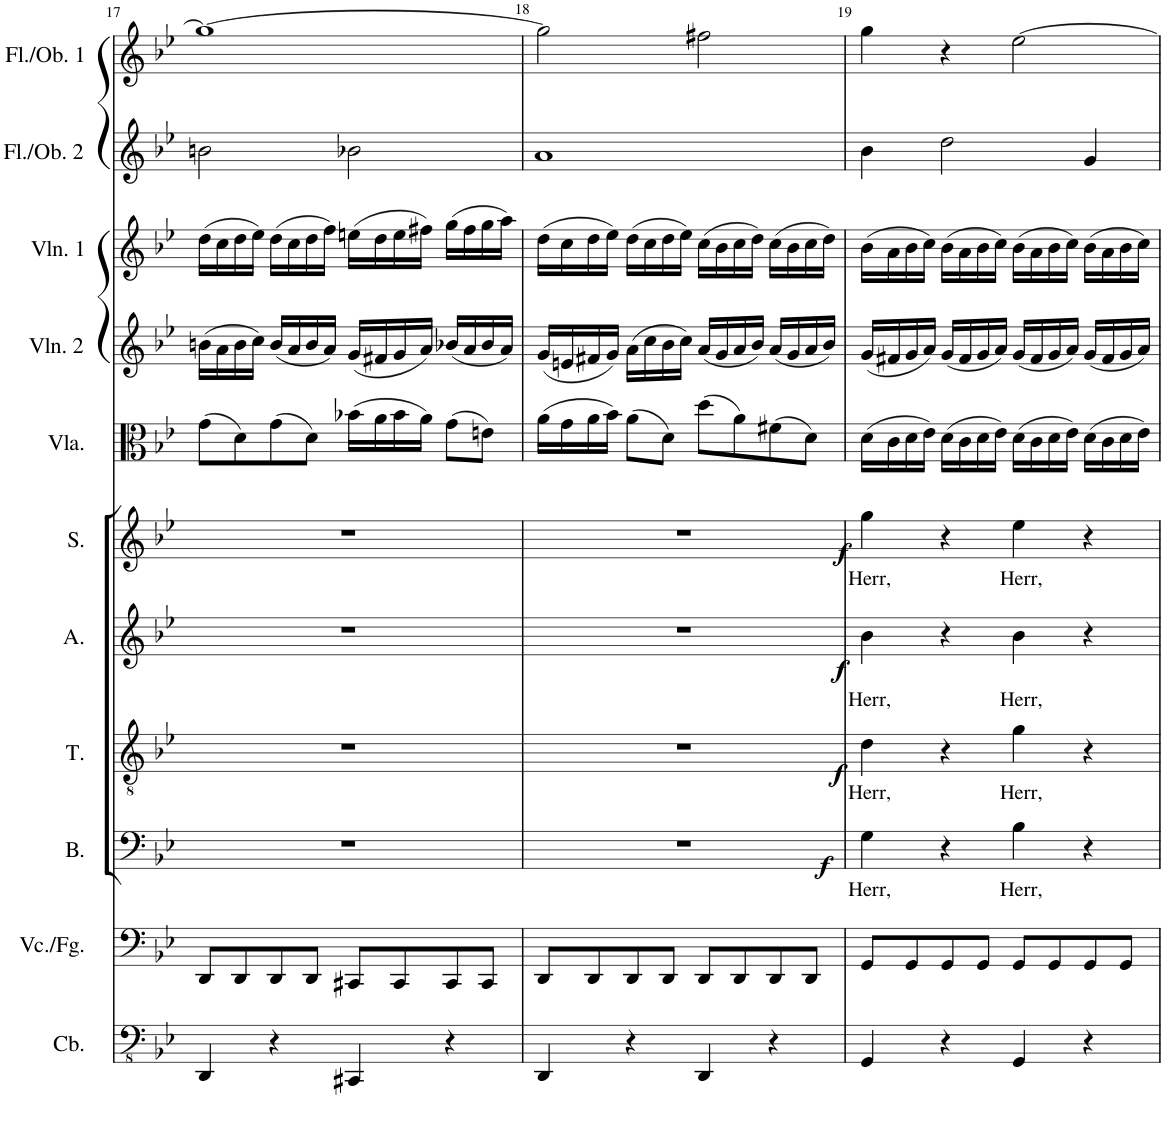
**kern	**kern	**kern	**text	**dynam	**kern	**text	**dynam	**kern	**text	**dynam	**kern	**text	**dynam	**kern	**kern	**kern	**kern	**kern
*part11	*part10	*part9	*part9	*part9	*part8	*part8	*part8	*part7	*part7	*part7	*part6	*part6	*part6	*part5	*part4	*part3	*part2	*part1
*staff11	*staff10	*staff9	*staff9	*staff9	*staff8	*staff8	*staff8	*staff7	*staff7	*staff7	*staff6	*staff6	*staff6	*staff5	*staff4	*staff3	*staff2	*staff1
*I"Contrabass	*I"Vcl./Fagotto	*I"Bass	*	*	*I"Tenor	*	*	*I"Alto	*	*	*I"Soprano	*	*	*I"Viola	*I"Violin 2	*I"Violin 1	*I"Fl./Ob. 2	*I"Fl./Ob. 1
*I'Cb.	*I'Vc./Fg.	*I'B.	*	*	*I'T.	*	*	*I'A.	*	*	*I'S.	*	*	*I'Vla.	*I'Vln. 2	*I'Vln. 1	*I'Fl./Ob. 2	*I'Fl./Ob. 1
!!LO:PB:g=z
*clefFv4	*clefF4	*clefF4	*	*	*clefGv2	*	*	*clefG2	*	*	*clefG2	*	*	*clefC3	*clefG2	*clefG2	*clefG2	*clefG2
*Trd7c12	*	*	*	*	*	*	*	*	*	*	*	*	*	*	*	*	*	*
*k[b-e-]	*k[b-e-]	*k[b-e-]	*	*	*k[b-e-]	*	*	*k[b-e-]	*	*	*k[b-e-]	*	*	*k[b-e-]	*k[b-e-]	*k[b-e-]	*k[b-e-]	*k[b-e-]
*M4/4	*M4/4	*M4/4	*	*	*M4/4	*	*	*M4/4	*	*	*M4/4	*	*	*M4/4	*M4/4	*M4/4	*M4/4	*M4/4
=17	=17	=17	=17	=17	=17	=17	=17	=17	=17	=17	=17	=17	=17	=17	=17	=17	=17	=17
4DDD/	8DD/L	1r	.	.	1r	.	.	1r	.	.	1r	.	.	(8g\L	(16bn\LL	(16dd\LL	2bn\	1gg_
.	.	.	.	.	.	.	.	.	.	.	.	.	.	.	16a\	16cc\	.	.
.	8DD/	.	.	.	.	.	.	.	.	.	.	.	.	8d\)	16b\	16dd\	.	.
.	.	.	.	.	.	.	.	.	.	.	.	.	.	.	16cc\JJ)	16ee-\JJ)	.	.
4r	8DD/	.	.	.	.	.	.	.	.	.	.	.	.	(8g\	(16b/LL	(16dd\LL	.	.
.	.	.	.	.	.	.	.	.	.	.	.	.	.	.	16a/	16cc\	.	.
.	8DD/J	.	.	.	.	.	.	.	.	.	.	.	.	8d\J)	16b/	16dd\	.	.
.	.	.	.	.	.	.	.	.	.	.	.	.	.	.	16a/JJ)	16ff\JJ)	.	.
4CCC#X/	8CC#X/L	.	.	.	.	.	.	.	.	.	.	.	.	(16b-X\LL	(16g/LL	(16een\LL	2b-X\	.
.	.	.	.	.	.	.	.	.	.	.	.	.	.	16a\	16f#X/	16dd\	.	.
.	8CC#/	.	.	.	.	.	.	.	.	.	.	.	.	16b-\	16g/	16ee\	.	.
.	.	.	.	.	.	.	.	.	.	.	.	.	.	16a\JJ)	16a/JJ)	16ff#X\JJ)	.	.
4r	8CC#/	.	.	.	.	.	.	.	.	.	.	.	.	(8g\L	(16b-X/LL	(16gg\LL	.	.
.	.	.	.	.	.	.	.	.	.	.	.	.	.	.	16a/	16ff#\	.	.
.	8CC#/J	.	.	.	.	.	.	.	.	.	.	.	.	8en\J)	16b-/	16gg\	.	.
.	.	.	.	.	.	.	.	.	.	.	.	.	.	.	16a/JJ)	16aa\JJ)	.	.
=18	=18	=18	=18	=18	=18	=18	=18	=18	=18	=18	=18	=18	=18	=18	=18	=18	=18	=18
4DDD/	8DD/L	1r	.	.	1r	.	.	1r	.	.	1r	.	.	(16a\LL	(16g/LL	(16dd\LL	1a	2gg\]
.	.	.	.	.	.	.	.	.	.	.	.	.	.	16g\	16en/	16cc\	.	.
.	8DD/	.	.	.	.	.	.	.	.	.	.	.	.	16a\	16f#X/	16dd\	.	.
.	.	.	.	.	.	.	.	.	.	.	.	.	.	16b-\JJ)	16g/JJ)	16ee-\JJ)	.	.
4r	8DD/	.	.	.	.	.	.	.	.	.	.	.	.	(8a\L	(16a\LL	(16dd\LL	.	.
.	.	.	.	.	.	.	.	.	.	.	.	.	.	.	16cc\	16cc\	.	.
.	8DD/J	.	.	.	.	.	.	.	.	.	.	.	.	8d\J)	16b-\	16dd\	.	.
.	.	.	.	.	.	.	.	.	.	.	.	.	.	.	16cc\JJ)	16ee-\JJ)	.	.
4DDD/	8DD/L	.	.	.	.	.	.	.	.	.	.	.	.	(8dd\L	(16a/LL	(16cc\LL	.	2ff#X\
.	.	.	.	.	.	.	.	.	.	.	.	.	.	.	16g/	16b-\	.	.
.	8DD/	.	.	.	.	.	.	.	.	.	.	.	.	8a\)	16a/	16cc\	.	.
.	.	.	.	.	.	.	.	.	.	.	.	.	.	.	16b-/JJ)	16dd\JJ)	.	.
4r	8DD/	.	.	.	.	.	.	.	.	.	.	.	.	(8f#X\	(16a/LL	(16cc\LL	.	.
.	.	.	.	.	.	.	.	.	.	.	.	.	.	.	16g/	16b-\	.	.
.	8DD/J	.	.	.	.	.	.	.	.	.	.	.	.	8d\J)	16a/	16cc\	.	.
.	.	.	.	.	.	.	.	.	.	.	.	.	.	.	16b-/JJ)	16dd\JJ)	.	.
=19	=19	=19	=19	=19	=19	=19	=19	=19	=19	=19	=19	=19	=19	=19	=19	=19	=19	=19
!	!	!	!LO:LY:b	!LO:DY:b	!	!LO:LY:b	!LO:DY:b	!	!LO:LY:b	!LO:DY:b	!	!LO:LY:b	!LO:DY:b	!	!	!	!	!
4GGG/	8GG/L	4G\	Herr,	f	4d\	Herr,	f	4b-\	Herr,	f	4gg\	Herr,	f	(16d\LL	(16g/LL	(16b-\LL	4b-\	4gg\
.	.	.	.	.	.	.	.	.	.	.	.	.	.	16c\	16f#X/	16a\	.	.
.	8GG/	.	.	.	.	.	.	.	.	.	.	.	.	16d\	16g/	16b-\	.	.
.	.	.	.	.	.	.	.	.	.	.	.	.	.	16e-\JJ)	16a/JJ)	16cc\JJ)	.	.
4r	8GG/	4r	.	.	4r	.	.	4r	.	.	4r	.	.	(16d\LL	(16g/LL	(16b-\LL	2dd\	4r
.	.	.	.	.	.	.	.	.	.	.	.	.	.	16c\	16f#/	16a\	.	.
.	8GG/J	.	.	.	.	.	.	.	.	.	.	.	.	16d\	16g/	16b-\	.	.
.	.	.	.	.	.	.	.	.	.	.	.	.	.	16e-\JJ)	16a/JJ)	16cc\JJ)	.	.
!	!	!	!LO:LY:b	!	!	!LO:LY:b	!	!	!LO:LY:b	!	!	!LO:LY:b	!	!	!	!	!	!
4GGG/	8GG/L	4B-\	Herr,	.	4g\	Herr,	.	4b-\	Herr,	.	4ee-\	Herr,	.	(16d\LL	(16g/LL	(16b-\LL	.	[2ee-\
.	.	.	.	.	.	.	.	.	.	.	.	.	.	16c\	16f#/	16a\	.	.
.	8GG/	.	.	.	.	.	.	.	.	.	.	.	.	16d\	16g/	16b-\	.	.
.	.	.	.	.	.	.	.	.	.	.	.	.	.	16e-\JJ)	16a/JJ)	16cc\JJ)	.	.
4r	8GG/	4r	.	.	4r	.	.	4r	.	.	4r	.	.	(16d\LL	(16g/LL	(16b-\LL	4g/	.
.	.	.	.	.	.	.	.	.	.	.	.	.	.	16c\	16f#/	16a\	.	.
.	8GG/J	.	.	.	.	.	.	.	.	.	.	.	.	16d\	16g/	16b-\	.	.
.	.	.	.	.	.	.	.	.	.	.	.	.	.	16e-\JJ)	16a/JJ)	16cc\JJ)	.	.
=	=	=	=	=	=	=	=	=	=	=	=	=	=	=	=	=	=	=
*-	*-	*-	*-	*-	*-	*-	*-	*-	*-	*-	*-	*-	*-	*-	*-	*-	*-	*-
